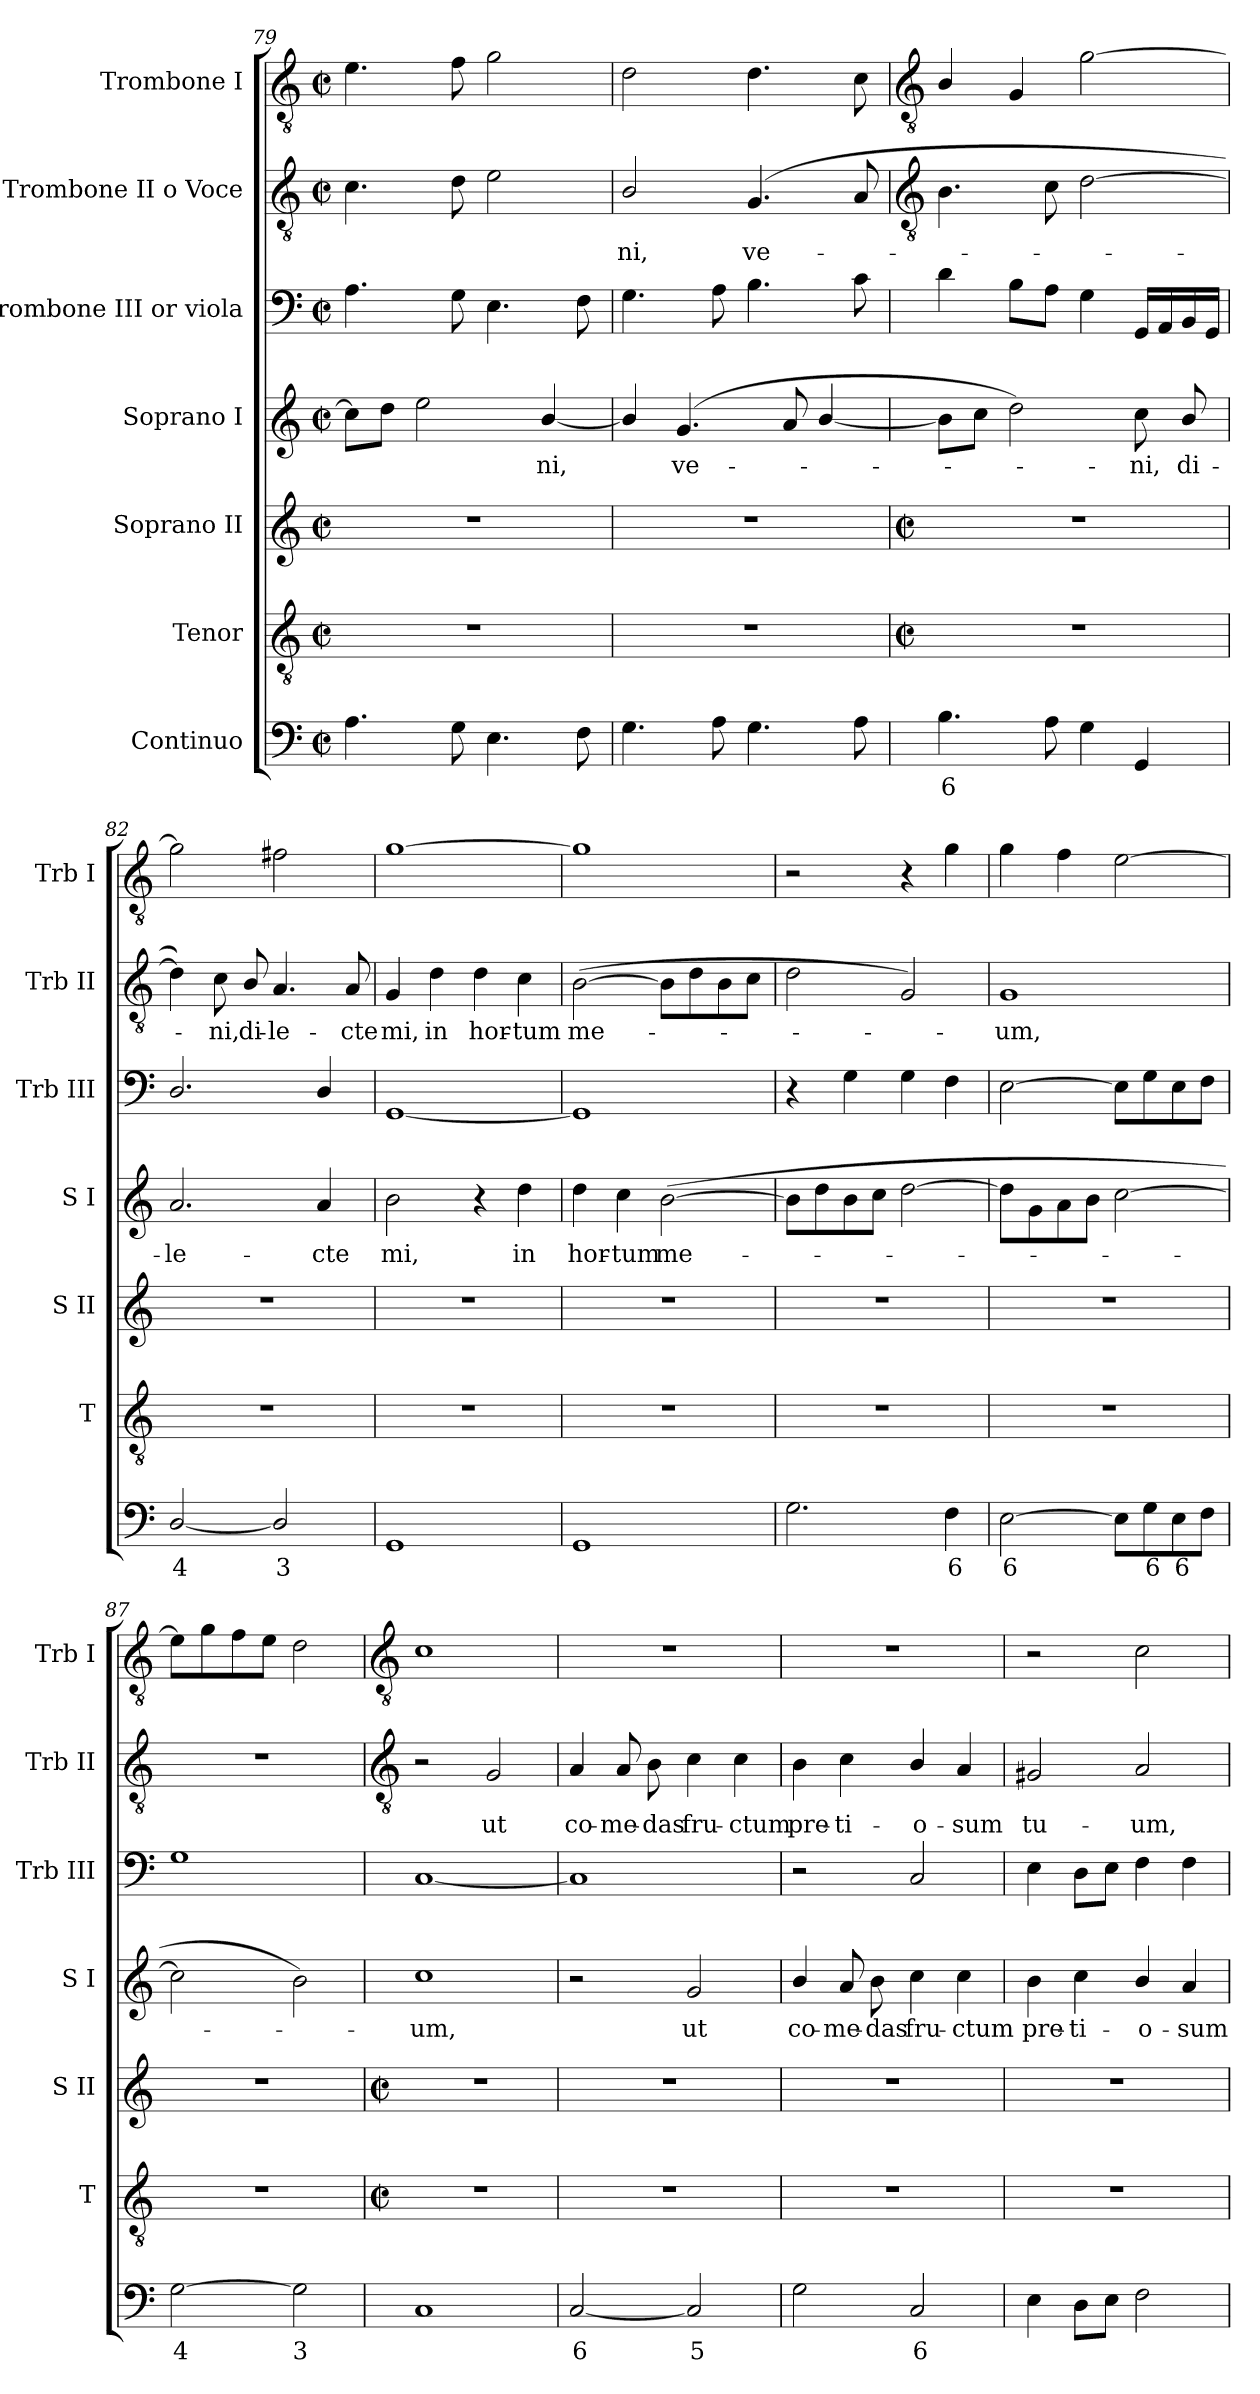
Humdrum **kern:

**kern	**text	**kern	**kern	**kern	**text	**kern	**kern	**text	**kern
*part7	*part7	*part6	*part5	*part4	*part4	*part3	*part2	*part2	*part1
*staff7	*staff7	*staff6	*staff5	*staff4	*staff4	*staff3	*staff2	*staff2	*staff1
*I"Continuo	*	*I"Tenor	*I"Soprano II	*I"Soprano I	*	*I"Trombone III or viola	*I"Trombone II o Voce	*	*I"Trombone I
*	*	*I'T	*I'S II	*I'S I	*	*I'Trb III	*I'Trb II	*	*I'Trb I
*clefF4	*	*clefGv2	*clefG2	*clefG2	*	*clefF4	*clefGv2	*	*clefGv2
*k[]	*	*k[]	*k[]	*k[]	*	*k[]	*k[]	*	*k[]
*C:	*	*C:	*C:	*C:	*	*C:	*C:	*	*C:
*M2/2	*	*M2/2	*M2/2	*M2/2	*	*M2/2	*M2/2	*	*M2/2
*met(c|)	*	*met(c|)	*met(c|)	*met(c|)	*	*met(c|)	*met(c|)	*	*met(c|)
=79	=79	=79	=79	=79	=79	=79	=79	=79	=79
4.A	.	1r	1r	8ccL]	.	4.A	4.c	.	4.e
.	.	.	.	8ddJ	.	.	.	.	.
.	.	.	.	2ee	.	.	.	.	.
8G	.	.	.	.	.	8G	8d	.	8f
4.E	.	.	.	.	.	4.E	2e	.	2g
!	!	!	!	!	!LO:LY:b	!	!	!	!
.	.	.	.	[4b/	ni,	.	.	.	.
8F	.	.	.	.	.	8F	.	.	.
=80	=80	=80	=80	=80	=80	=80	=80	=80	=80
!	!	!	!	!	!	!	!	!LO:LY:b	!
4.G	.	1r	1r	4b/]	.	4.G	2B/	ni,	2d
!	!	!	!	!	!LO:LY:b	!	!	!	!
.	.	.	.	(>4.g	ve-	.	.	.	.
8A	.	.	.	.	.	8A	.	.	.
!	!	!	!	!	!	!	!	!LO:LY:b	!
4.G	.	.	.	.	.	4.B	(>4.G	ve-	4.d
.	.	.	.	8a	.	.	.	.	.
.	.	.	.	[4b/	.	.	.	.	.
8A	.	.	.	.	.	8c	8A	.	8c
!!LO:LB:g=z
=81	=81	=81	=81	=81	=81	=81	=81	=81	=81
*	*	*	*	*	*	*	*clefGv2	*	*clefGv2
*	*	*M2/2	*M2/2	*	*	*	*	*	*
*	*	*met(c|)	*met(c|)	*	*	*	*	*	*
!	!LO:LY:b	!	!	!	!	!	!	!	!
4.B	6	1r	1r	8bL]	.	4d	4.B	.	4B/
.	.	.	.	8ccJ	.	.	.	.	.
.	.	.	.	2dd)	.	8BL	.	.	4G
8A	.	.	.	.	.	8AJ	8c	.	.
4G	.	.	.	.	.	4G	[2d	.	[2g
!	!	!	!	!	!LO:LY:b	!	!	!	!
4GG	.	.	.	8cc	ni,	16GGLL	.	.	.
.	.	.	.	.	.	16AA	.	.	.
!	!	!	!	!	!LO:LY:b	!	!	!	!
.	.	.	.	8b/	di-	16BB	.	.	.
.	.	.	.	.	.	16GGJJ	.	.	.
=82	=82	=82	=82	=82	=82	=82	=82	=82	=82
!	!LO:LY:b	!	!	!	!LO:LY:b	!	!	!	!
[2D/	4	1r	1r	2.a	-le-	2.D/	4d])	.	2g]
!	!	!	!	!	!	!	!	!LO:LY:b	!
.	.	.	.	.	.	.	8c	ni,	.
!	!	!	!	!	!	!	!	!LO:LY:b	!
.	.	.	.	.	.	.	8B/	di-	.
!	!LO:LY:b	!	!	!	!	!	!	!LO:LY:b	!
2D/]	3	.	.	.	.	.	4.A	-le-	2f#X
!	!	!	!	!	!LO:LY:b	!	!	!	!
.	.	.	.	4a	-cte	4D/	.	.	.
!	!	!	!	!	!	!	!	!LO:LY:b	!
.	.	.	.	.	.	.	8A	-cte	.
=83	=83	=83	=83	=83	=83	=83	=83	=83	=83
!	!	!	!	!	!LO:LY:b	!	!	!LO:LY:b	!
1GG	.	1r	1r	2b	mi,	[1GG	4G	mi,	[1g
!	!	!	!	!	!	!	!	!LO:LY:b	!
.	.	.	.	.	.	.	4d	in	.
!	!	!	!	!	!	!	!	!LO:LY:b	!
.	.	.	.	4r	.	.	4d	hor-	.
!	!	!	!	!	!LO:LY:b	!	!	!LO:LY:b	!
.	.	.	.	4dd	in	.	4c	-tum	.
=84	=84	=84	=84	=84	=84	=84	=84	=84	=84
!	!	!	!	!	!LO:LY:b	!	!	!LO:LY:b	!
1GG	.	1r	1r	4dd	hor-	1GG]	(>[2B	me-	1g]
!	!	!	!	!	!LO:LY:b	!	!	!	!
.	.	.	.	4cc	-tum	.	.	.	.
!	!	!	!	!	!LO:LY:b	!	!	!	!
.	.	.	.	(>[2b	me-	.	8BL]	.	.
.	.	.	.	.	.	.	8d	.	.
.	.	.	.	.	.	.	8B	.	.
.	.	.	.	.	.	.	8cJ	.	.
=85	=85	=85	=85	=85	=85	=85	=85	=85	=85
2.G	.	1r	1r	8bL]	.	4r	2d	.	2r
.	.	.	.	8dd	.	.	.	.	.
.	.	.	.	8b	.	4G	.	.	.
.	.	.	.	8ccJ	.	.	.	.	.
.	.	.	.	[2dd	.	4G	2G)	.	4r
!	!LO:LY:b	!	!	!	!	!	!	!	!
4F	6	.	.	.	.	4F	.	.	4g
=86	=86	=86	=86	=86	=86	=86	=86	=86	=86
!	!LO:LY:b	!	!	!	!	!	!	!LO:LY:b	!
[2E	6	1r	1r	8ddL]	.	[2E	1G	um,	4g
.	.	.	.	8g	.	.	.	.	.
.	.	.	.	8a	.	.	.	.	4f
.	.	.	.	8bJ	.	.	.	.	.
8EL]	.	.	.	[2cc	.	8EL]	.	.	[2e
!	!LO:LY:b	!	!	!	!	!	!	!	!
8G	6	.	.	.	.	8G	.	.	.
!	!LO:LY:b	!	!	!	!	!	!	!	!
8E	6	.	.	.	.	8E	.	.	.
8FJ	.	.	.	.	.	8FJ	.	.	.
=87	=87	=87	=87	=87	=87	=87	=87	=87	=87
!	!LO:LY:b	!	!	!	!	!	!	!	!
[2G	4	1r	1r	2cc]	.	1G	1r	.	8eL]
.	.	.	.	.	.	.	.	.	8g
.	.	.	.	.	.	.	.	.	8f
.	.	.	.	.	.	.	.	.	8eJ
!	!LO:LY:b	!	!	!	!	!	!	!	!
2G]	3	.	.	2b)	.	.	.	.	2d
!!LO:LB:g=z
=88	=88	=88	=88	=88	=88	=88	=88	=88	=88
*	*	*	*	*	*	*	*clefGv2	*	*clefGv2
*	*	*M2/2	*M2/2	*	*	*	*	*	*
*	*	*met(c|)	*met(c|)	*	*	*	*	*	*
!	!	!	!	!	!LO:LY:b	!	!	!	!
1C	.	1r	1r	1cc	um,	[1C	2r	.	1c
!	!	!	!	!	!	!	!	!LO:LY:b	!
.	.	.	.	.	.	.	2G	ut	.
=89	=89	=89	=89	=89	=89	=89	=89	=89	=89
!	!LO:LY:b	!	!	!	!	!	!	!LO:LY:b	!
[2C	6	1r	1r	2r	.	1C]	4A	co-	1r
!	!	!	!	!	!	!	!	!LO:LY:b	!
.	.	.	.	.	.	.	8A	-me-	.
!	!	!	!	!	!	!	!	!LO:LY:b	!
.	.	.	.	.	.	.	8B	-das	.
!	!LO:LY:b	!	!	!	!LO:LY:b	!	!	!LO:LY:b	!
2C]	5	.	.	2g	ut	.	4c	fru-	.
!	!	!	!	!	!	!	!	!LO:LY:b	!
.	.	.	.	.	.	.	4c	-ctum	.
=90	=90	=90	=90	=90	=90	=90	=90	=90	=90
!	!	!	!	!	!LO:LY:b	!	!	!LO:LY:b	!
2G	.	1r	1r	4b/	co-	2r	4B	pre-	1r
!	!	!	!	!	!LO:LY:b	!	!	!LO:LY:b	!
.	.	.	.	8a	-me-	.	4c	-ti-	.
!	!	!	!	!	!LO:LY:b	!	!	!	!
.	.	.	.	8b	-das	.	.	.	.
!	!LO:LY:b	!	!	!	!LO:LY:b	!	!	!LO:LY:b	!
2C	6	.	.	4cc	fru-	2C	4B/	-o-	.
!	!	!	!	!	!LO:LY:b	!	!	!LO:LY:b	!
.	.	.	.	4cc	-ctum	.	4A	-sum	.
=91	=91	=91	=91	=91	=91	=91	=91	=91	=91
!	!	!	!	!	!LO:LY:b	!	!	!LO:LY:b	!
4E	.	1r	1r	4b	pre-	4E	2G#X	tu-	2r
!	!	!	!	!	!LO:LY:b	!	!	!	!
8DL	.	.	.	4cc	-ti-	8DL	.	.	.
8EJ	.	.	.	.	.	8EJ	.	.	.
!	!	!	!	!	!LO:LY:b	!	!	!LO:LY:b	!
2F	.	.	.	4b/	-o-	4F	2A	-um,	2c
!	!	!	!	!	!LO:LY:b	!	!	!	!
.	.	.	.	4a	-sum	4F	.	.	.
=	=	=	=	=	=	=	=	=	=
*-	*-	*-	*-	*-	*-	*-	*-	*-	*-
